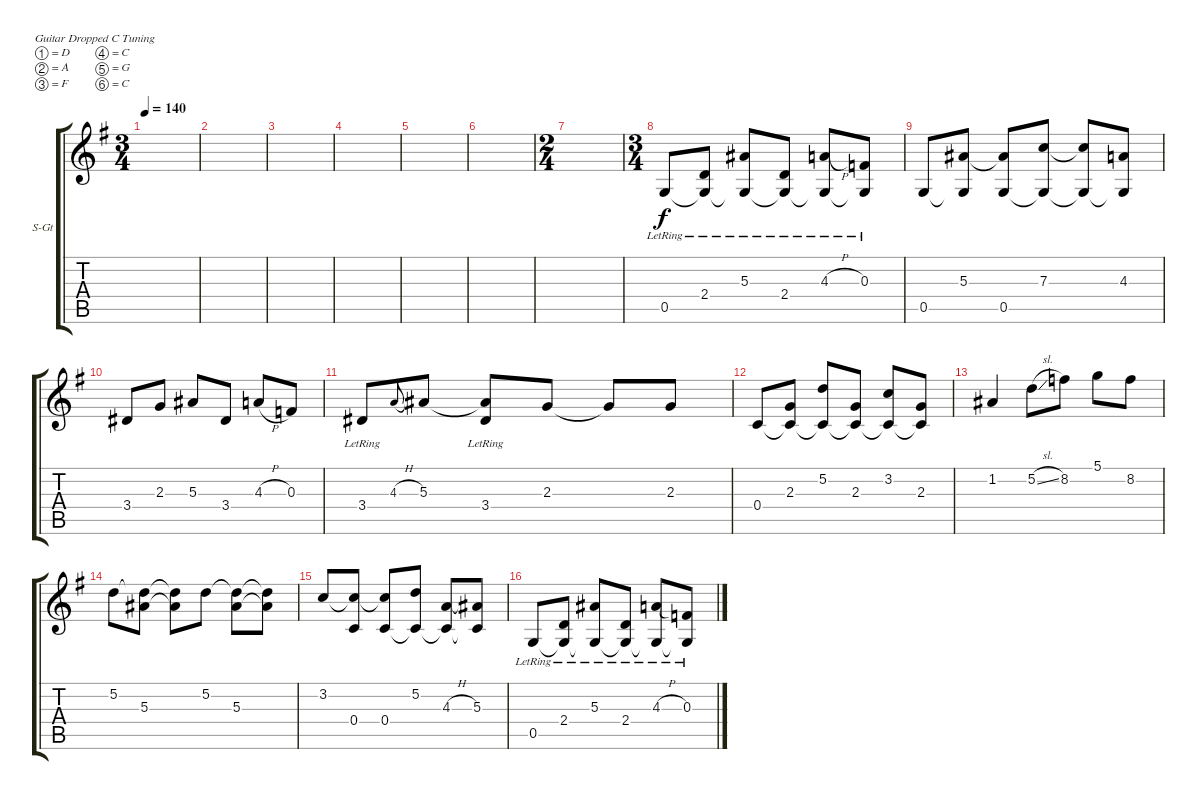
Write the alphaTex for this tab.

\bracketExtendMode groupsimilarinstruments
\firstSystemTrackNameOrientation horizontal
\otherSystemsTrackNameOrientation horizontal
\track ("Steel Guitar" "S-Gt") {instrument acousticguitarsteel}
\staff {score tabs}
\tuning (D4 A3 F3 C3 G2 C2)
\ts (3 4)
\tempo 140
\clef g2
\ks eminor
|
|
|
|
|
|
\ts (2 4)
|
\ts (3 4)
0.5{lr}.8 (2.4 0.5{lr t}).8 (5.3 0.5{lr t}).8 (2.4 0.5{lr t}).8 (4.3{h} 0.5{lr t}).8 (0.3 0.5{lr t}).8 |
0.5.8 (5.3 0.5{t}).8 (5.3{t} 0.5).8 (7.3 0.5{t}).8 (7.3{t} 0.5{t}).8 (4.3 0.5{t}).8 |
3.4.8 2.3.8 5.3.8 3.4.8 4.3{h}.8 0.3.8 |
3.4{lr}.8 4.3{h}.8{gr onbeat} 5.3.8 (5.3{t} 3.4{lr}).8 2.3.8 2.3{t}.8 2.3.8 |
0.4.8 (2.3 0.4{t}).8 (5.2 0.4{t}).8 (2.3 0.4{t}).8 (3.2 0.4{t}).8 (2.3 0.4{t}).8 |
1.2.4 5.2{sl}.8 8.2.8 5.1.8 8.2.8 |
5.2.8 (5.3 5.2{t}).8 (5.3{t} 5.2{t}).8 5.2.8 (5.3 5.2{t}).8 (5.3{t} 5.2{t}).8 |
3.2.8 (0.4 3.2{t}).8 (0.4 3.2{t}).8 (5.2 0.4{t}).8 (4.3{h} 0.4{t}).8 (5.3 0.4{t}).8 |
0.5{lr}.8 (2.4 0.5{lr t}).8 (5.3 0.5{lr t}).8 (2.4 0.5{lr t}).8 (4.3{h} 0.5{lr t}).8 (0.3 0.5{lr t}).8
